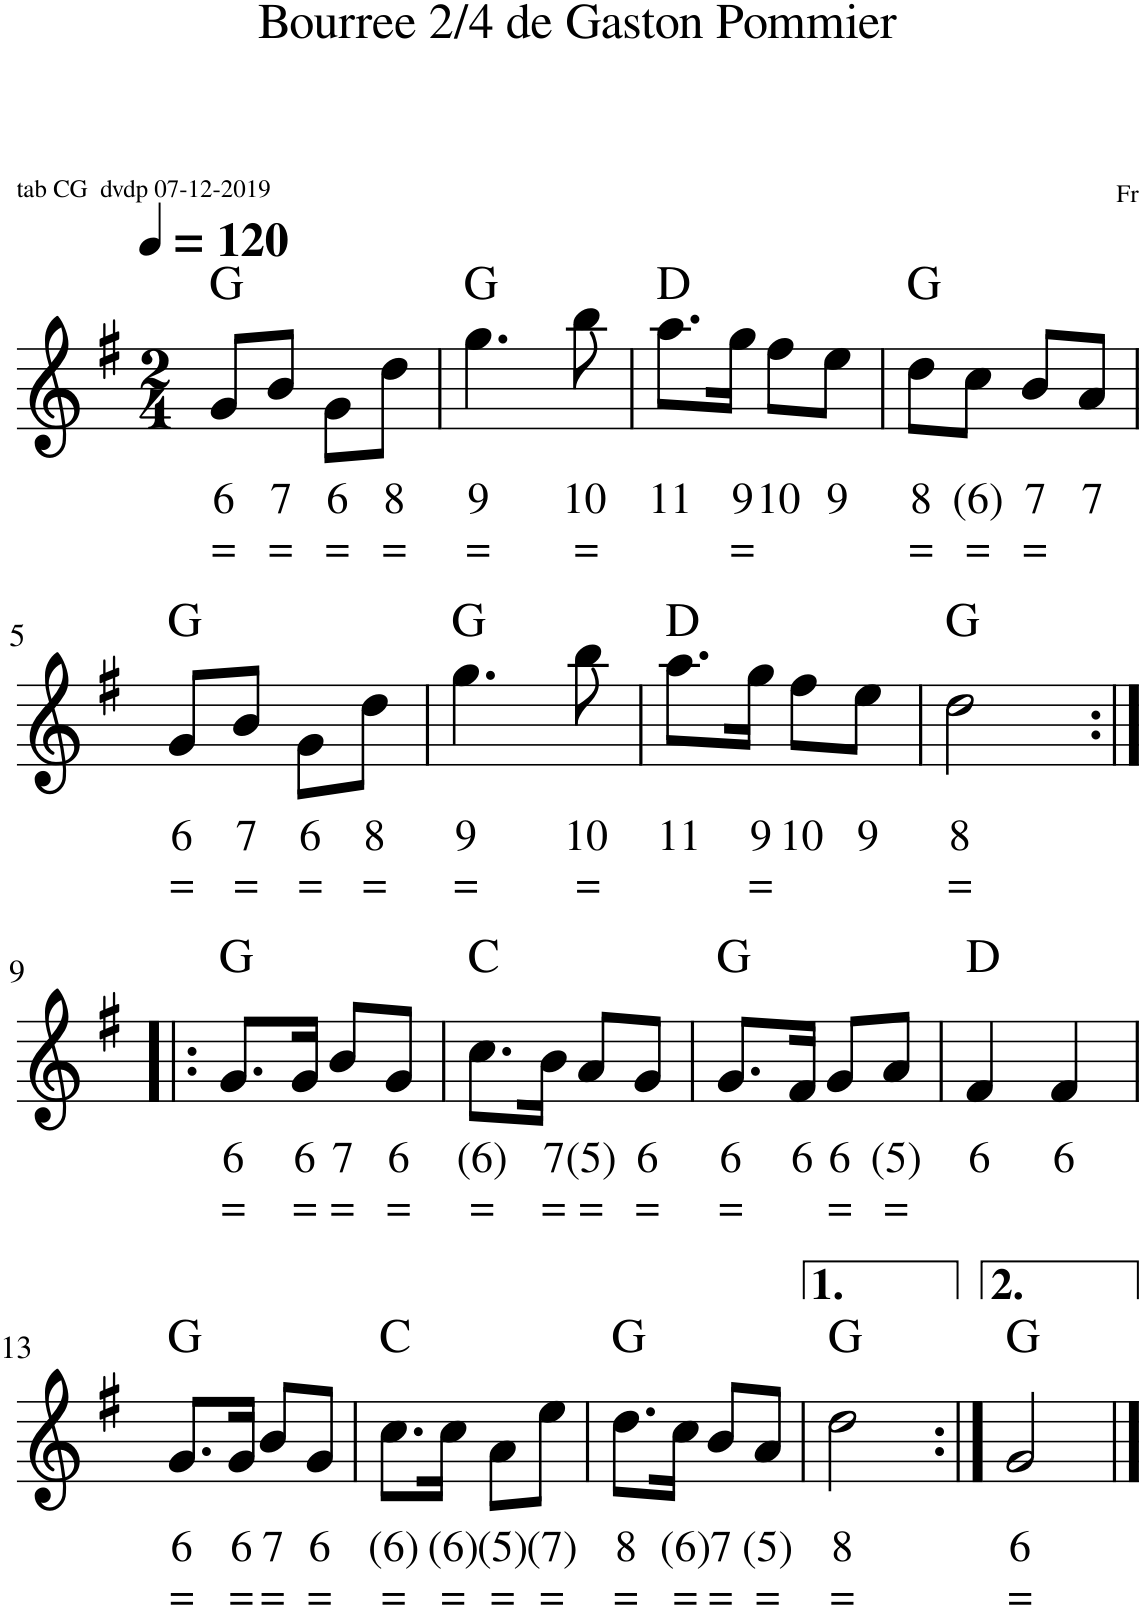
**kern	**text	**text	**harte
*part1	*part1	*part1	*part1
*staff1	*staff1	*staff1	*
*I"Stem	*	*	*
*clefG2	*	*	*
*k[f#]	*	*	*
*M2/4	*	*	*
*MM120	*	*	*
=1	=1	=1	=1
!	!LO:LY:b	!LO:LY:b	!
8g/L	6	=	G:maj
!	!LO:LY:b	!LO:LY:b	!
8b/J	7	=	.
!	!LO:LY:b	!LO:LY:b	!
8g\L	6	=	.
!	!LO:LY:b	!LO:LY:b	!
8dd\J	8	=	.
=2	=2	=2	=2
!	!LO:LY:b	!LO:LY:b	!
4.gg\	9	=	G:maj
!	!LO:LY:b	!LO:LY:b	!
8bb\	10	=	.
=3	=3	=3	=3
!	!LO:LY:b	!	!
8.aa\L	11	.	D:maj
!	!LO:LY:b	!LO:LY:b	!
16gg\Jk	9	=	.
!	!LO:LY:b	!	!
8ff#\L	10	.	.
!	!LO:LY:b	!	!
8ee\J	9	.	.
=4	=4	=4	=4
!	!LO:LY:b	!LO:LY:b	!
8dd\L	8	=	G:maj
!	!LO:LY:b	!LO:LY:b	!
8cc\J	(6)	=	.
!	!LO:LY:b	!LO:LY:b	!
8b/L	7	=	.
!	!LO:LY:b	!	!
8a/J	7	.	.
!!LO:LB:g=z
=5	=5	=5	=5
!	!LO:LY:b	!LO:LY:b	!
8g/L	6	=	G:maj
!	!LO:LY:b	!LO:LY:b	!
8b/J	7	=	.
!	!LO:LY:b	!LO:LY:b	!
8g\L	6	=	.
!	!LO:LY:b	!LO:LY:b	!
8dd\J	8	=	.
=6	=6	=6	=6
!	!LO:LY:b	!LO:LY:b	!
4.gg\	9	=	G:maj
!	!LO:LY:b	!LO:LY:b	!
8bb\	10	=	.
=7	=7	=7	=7
!	!LO:LY:b	!	!
8.aa\L	11	.	D:maj
!	!LO:LY:b	!LO:LY:b	!
16gg\Jk	9	=	.
!	!LO:LY:b	!	!
8ff#\L	10	.	.
!	!LO:LY:b	!	!
8ee\J	9	.	.
=8	=8	=8	=8
!	!LO:LY:b	!LO:LY:b	!
2dd\	8	=	G:maj
!!LO:LB:g=z
=9:|!|:	=9:|!|:	=9:|!|:	=9:|!|:
!	!LO:LY:b	!LO:LY:b	!
8.g/L	6	=	G:maj
!	!LO:LY:b	!LO:LY:b	!
16g/Jk	6	=	.
!	!LO:LY:b	!LO:LY:b	!
8b/L	7	=	.
!	!LO:LY:b	!LO:LY:b	!
8g/J	6	=	.
=10	=10	=10	=10
!	!LO:LY:b	!LO:LY:b	!
8.cc\L	(6)	=	C:maj
!	!LO:LY:b	!LO:LY:b	!
16b\Jk	7	=	.
!	!LO:LY:b	!LO:LY:b	!
8a/L	(5)	=	.
!	!LO:LY:b	!LO:LY:b	!
8g/J	6	=	.
=11	=11	=11	=11
!	!LO:LY:b	!LO:LY:b	!
8.g/L	6	=	G:maj
!	!LO:LY:b	!	!
16f#/Jk	6	.	.
!	!LO:LY:b	!LO:LY:b	!
8g/L	6	=	.
!	!LO:LY:b	!LO:LY:b	!
8a/J	(5)	=	.
=12	=12	=12	=12
!	!LO:LY:b	!	!
4f#/	6	.	D:maj
!	!LO:LY:b	!	!
4f#/	6	.	.
!!LO:LB:g=z
=13	=13	=13	=13
!	!LO:LY:b	!LO:LY:b	!
8.g/L	6	=	G:maj
!	!LO:LY:b	!LO:LY:b	!
16g/Jk	6	=	.
!	!LO:LY:b	!LO:LY:b	!
8b/L	7	=	.
!	!LO:LY:b	!LO:LY:b	!
8g/J	6	=	.
=14	=14	=14	=14
!	!LO:LY:b	!LO:LY:b	!
8.cc\L	(6)	=	C:maj
!	!LO:LY:b	!LO:LY:b	!
16cc\Jk	(6)	=	.
!	!LO:LY:b	!LO:LY:b	!
8a\L	(5)	=	.
!	!LO:LY:b	!LO:LY:b	!
8ee\J	(7)	=	.
=15	=15	=15	=15
!	!LO:LY:b	!LO:LY:b	!
8.dd\L	8	=	G:maj
!	!LO:LY:b	!LO:LY:b	!
16cc\Jk	(6)	=	.
!	!LO:LY:b	!LO:LY:b	!
8b/L	7	=	.
!	!LO:LY:b	!LO:LY:b	!
8a/J	(5)	=	.
=16	=16	=16	=16
!	!LO:LY:b	!LO:LY:b	!
2dd\	8	=	G:maj
=17:|!	=17:|!	=17:|!	=17:|!
!	!LO:LY:b	!LO:LY:b	!
2g/	6	=	G:maj
==	==	==	==
*-	*-	*-	*-
